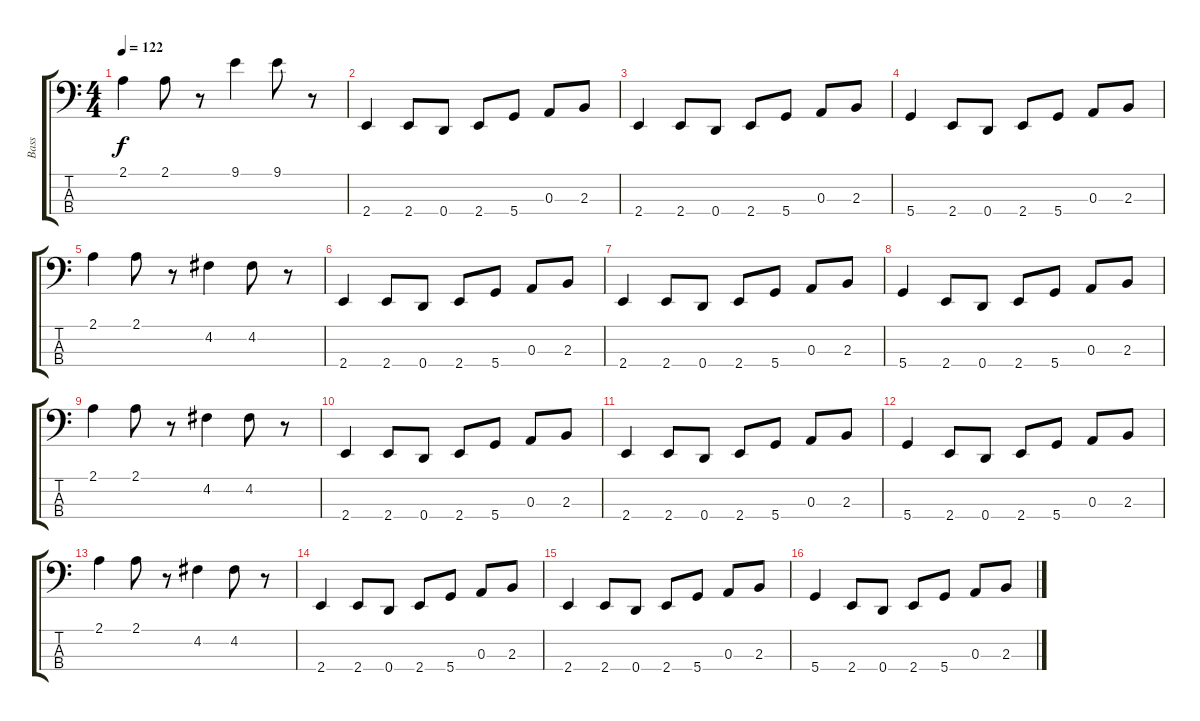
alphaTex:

\track ("Bass" "Bass") {instrument electricbassfinger}
\staff {score tabs}
\tuning (G2 D2 A1 D1) {hide}
\ts (4 4)
\tempo 122
\clef f4
\ks c
2.1.4{dy f} 2.1.8 r.8 9.1.4 9.1.8 r.8 |
2.4.4 2.4.8 0.4.8 2.4.8 5.4.8 0.3.8 2.3.8 |
2.4.4 2.4.8 0.4.8 2.4.8 5.4.8 0.3.8 2.3.8 |
5.4.4 2.4.8 0.4.8 2.4.8 5.4.8 0.3.8 2.3.8 |
2.1.4 2.1.8 r.8 4.2.4 4.2.8 r.8 |
2.4.4 2.4.8 0.4.8 2.4.8 5.4.8 0.3.8 2.3.8 |
2.4.4 2.4.8 0.4.8 2.4.8 5.4.8 0.3.8 2.3.8 |
5.4.4 2.4.8 0.4.8 2.4.8 5.4.8 0.3.8 2.3.8 |
2.1.4 2.1.8 r.8 4.2.4 4.2.8 r.8 |
2.4.4 2.4.8 0.4.8 2.4.8 5.4.8 0.3.8 2.3.8 |
2.4.4 2.4.8 0.4.8 2.4.8 5.4.8 0.3.8 2.3.8 |
5.4.4 2.4.8 0.4.8 2.4.8 5.4.8 0.3.8 2.3.8 |
2.1.4 2.1.8 r.8 4.2.4 4.2.8 r.8 |
2.4.4 2.4.8 0.4.8 2.4.8 5.4.8 0.3.8 2.3.8 |
2.4.4 2.4.8 0.4.8 2.4.8 5.4.8 0.3.8 2.3.8 |
5.4.4 2.4.8 0.4.8 2.4.8 5.4.8 0.3.8 2.3.8
